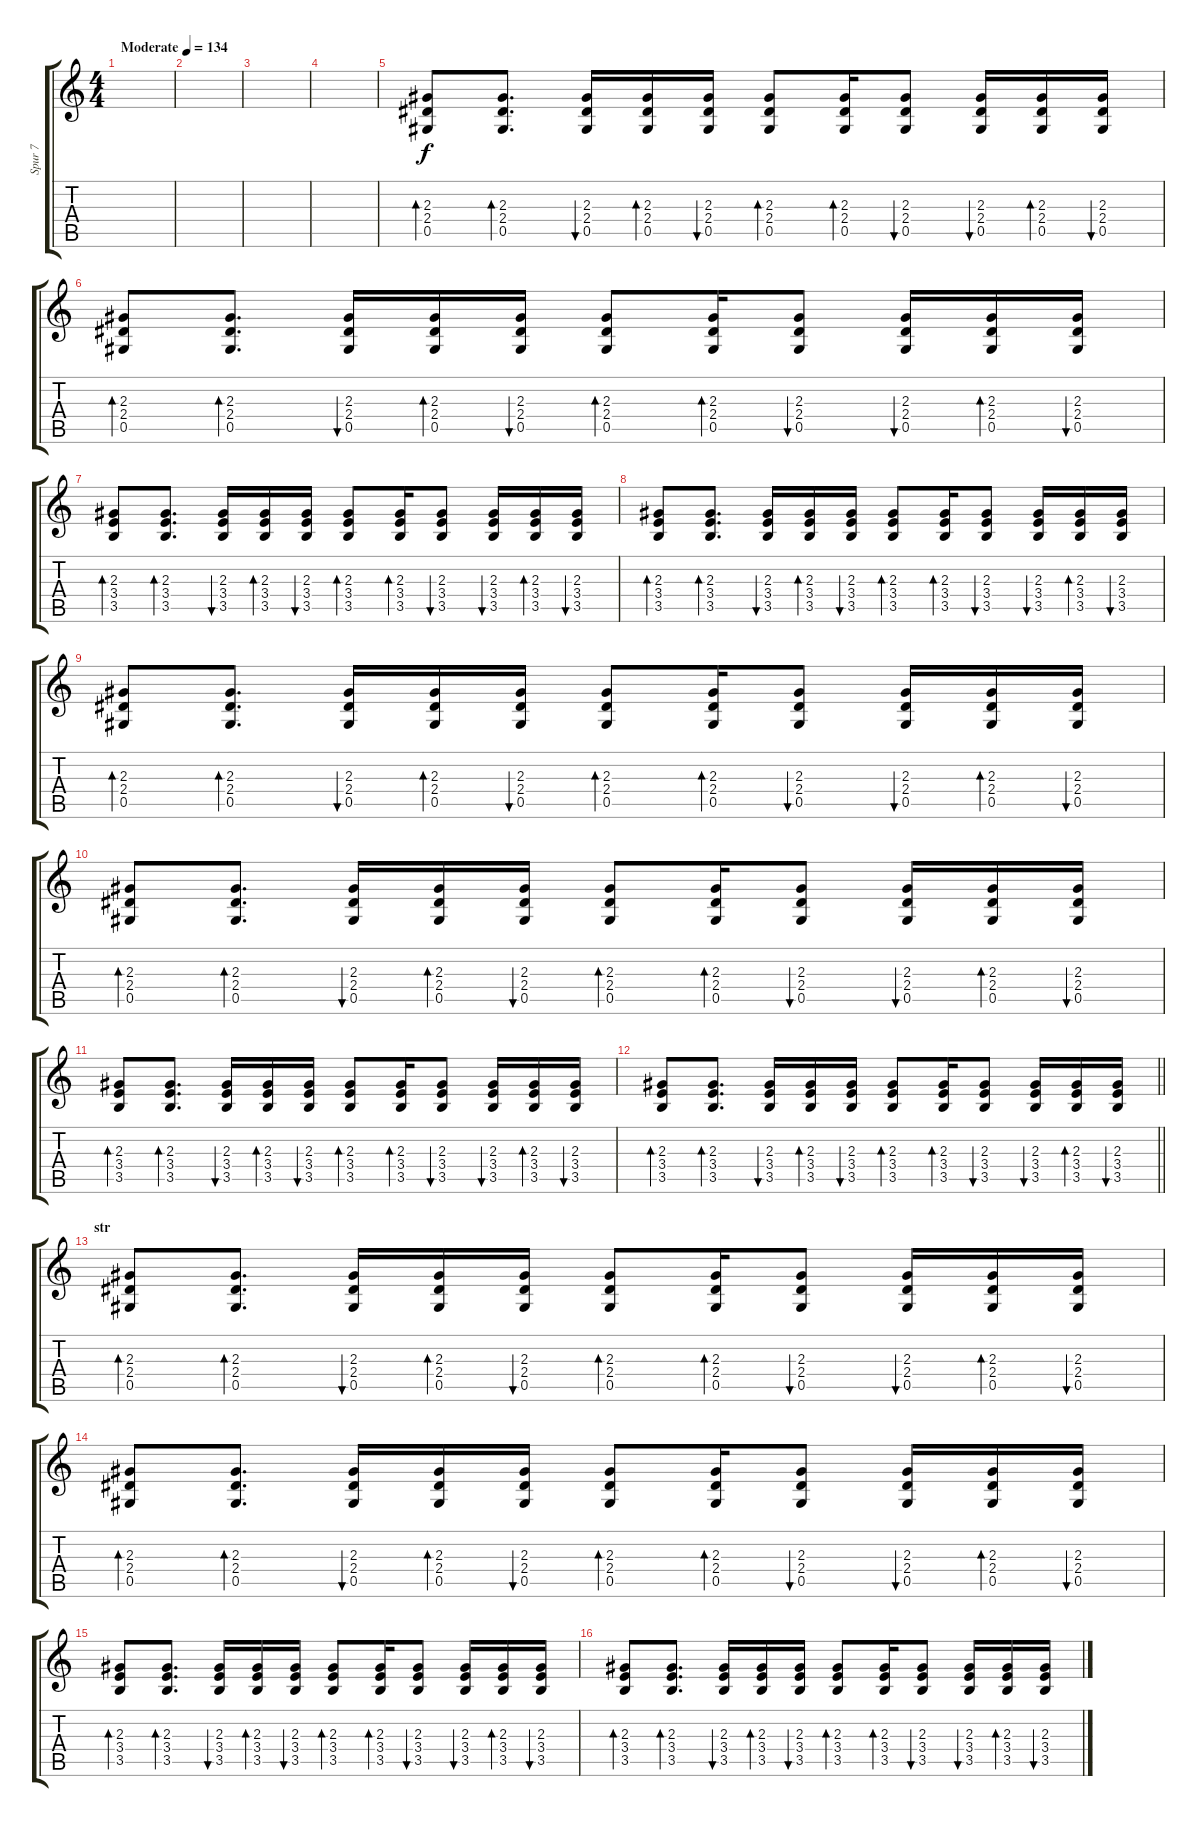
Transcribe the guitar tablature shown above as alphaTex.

\track ("Spur 7" "Spur 7") {instrument overdrivenguitar}
\staff {score tabs}
\tuning (Eb4 Bb3 Gb3 Db3 Ab2 Eb2) {hide}
\ts (4 4)
\tempo (134 "Moderate")
\clef g2
\ks c
|
|
|
|
(2.3 2.4 0.5).8{bd 30} (2.3 2.4 0.5).8{d bd 30} (2.3 2.4 0.5).16{bu 30} (2.3 2.4 0.5).16{bd 30} (2.3 2.4 0.5).16{bu 30} (2.3 2.4 0.5).8{bd 30} (2.3 2.4 0.5).16{bd 30} (2.3 2.4 0.5).8{bu 30} (2.3 2.4 0.5).16{bu 30} (2.3 2.4 0.5).16{bd 30} (2.3 2.4 0.5).16{bu 30} |
(2.3 2.4 0.5).8{bd 30} (2.3 2.4 0.5).8{d bd 30} (2.3 2.4 0.5).16{bu 30} (2.3 2.4 0.5).16{bd 30} (2.3 2.4 0.5).16{bu 30} (2.3 2.4 0.5).8{bd 30} (2.3 2.4 0.5).16{bd 30} (2.3 2.4 0.5).8{bu 30} (2.3 2.4 0.5).16{bu 30} (2.3 2.4 0.5).16{bd 30} (2.3 2.4 0.5).16{bu 30} |
(2.3 3.4 3.5).8{bd 30} (2.3 3.4 3.5).8{d bd 30} (2.3 3.4 3.5).16{bu 30} (2.3 3.4 3.5).16{bd 30} (2.3 3.4 3.5).16{bu 30} (2.3 3.4 3.5).8{bd 30} (2.3 3.4 3.5).16{bd 30} (2.3 3.4 3.5).8{bu 30} (2.3 3.4 3.5).16{bu 30} (2.3 3.4 3.5).16{bd 30} (2.3 3.4 3.5).16{bu 30} |
(2.3 3.4 3.5).8{bd 30} (2.3 3.4 3.5).8{d bd 30} (2.3 3.4 3.5).16{bu 30} (2.3 3.4 3.5).16{bd 30} (2.3 3.4 3.5).16{bu 30} (2.3 3.4 3.5).8{bd 30} (2.3 3.4 3.5).16{bd 30} (2.3 3.4 3.5).8{bu 30} (2.3 3.4 3.5).16{bu 30} (2.3 3.4 3.5).16{bd 30} (2.3 3.4 3.5).16{bu 30} |
(2.3 2.4 0.5).8{bd 30} (2.3 2.4 0.5).8{d bd 30} (2.3 2.4 0.5).16{bu 30} (2.3 2.4 0.5).16{bd 30} (2.3 2.4 0.5).16{bu 30} (2.3 2.4 0.5).8{bd 30} (2.3 2.4 0.5).16{bd 30} (2.3 2.4 0.5).8{bu 30} (2.3 2.4 0.5).16{bu 30} (2.3 2.4 0.5).16{bd 30} (2.3 2.4 0.5).16{bu 30} |
(2.3 2.4 0.5).8{bd 30} (2.3 2.4 0.5).8{d bd 30} (2.3 2.4 0.5).16{bu 30} (2.3 2.4 0.5).16{bd 30} (2.3 2.4 0.5).16{bu 30} (2.3 2.4 0.5).8{bd 30} (2.3 2.4 0.5).16{bd 30} (2.3 2.4 0.5).8{bu 30} (2.3 2.4 0.5).16{bu 30} (2.3 2.4 0.5).16{bd 30} (2.3 2.4 0.5).16{bu 30} |
(2.3 3.4 3.5).8{bd 30} (2.3 3.4 3.5).8{d bd 30} (2.3 3.4 3.5).16{bu 30} (2.3 3.4 3.5).16{bd 30} (2.3 3.4 3.5).16{bu 30} (2.3 3.4 3.5).8{bd 30} (2.3 3.4 3.5).16{bd 30} (2.3 3.4 3.5).8{bu 30} (2.3 3.4 3.5).16{bu 30} (2.3 3.4 3.5).16{bd 30} (2.3 3.4 3.5).16{bu 30} |
\barLineRight lightlight
(2.3 3.4 3.5).8{bd 30} (2.3 3.4 3.5).8{d bd 30} (2.3 3.4 3.5).16{bu 30} (2.3 3.4 3.5).16{bd 30} (2.3 3.4 3.5).16{bu 30} (2.3 3.4 3.5).8{bd 30} (2.3 3.4 3.5).16{bd 30} (2.3 3.4 3.5).8{bu 30} (2.3 3.4 3.5).16{bu 30} (2.3 3.4 3.5).16{bd 30} (2.3 3.4 3.5).16{bu 30} |
\section ("" "str")
(2.3 2.4 0.5).8{bd 30} (2.3 2.4 0.5).8{d bd 30} (2.3 2.4 0.5).16{bu 30} (2.3 2.4 0.5).16{bd 30} (2.3 2.4 0.5).16{bu 30} (2.3 2.4 0.5).8{bd 30} (2.3 2.4 0.5).16{bd 30} (2.3 2.4 0.5).8{bu 30} (2.3 2.4 0.5).16{bu 30} (2.3 2.4 0.5).16{bd 30} (2.3 2.4 0.5).16{bu 30} |
(2.3 2.4 0.5).8{bd 30} (2.3 2.4 0.5).8{d bd 30} (2.3 2.4 0.5).16{bu 30} (2.3 2.4 0.5).16{bd 30} (2.3 2.4 0.5).16{bu 30} (2.3 2.4 0.5).8{bd 30} (2.3 2.4 0.5).16{bd 30} (2.3 2.4 0.5).8{bu 30} (2.3 2.4 0.5).16{bu 30} (2.3 2.4 0.5).16{bd 30} (2.3 2.4 0.5).16{bu 30} |
(2.3 3.4 3.5).8{bd 30} (2.3 3.4 3.5).8{d bd 30} (2.3 3.4 3.5).16{bu 30} (2.3 3.4 3.5).16{bd 30} (2.3 3.4 3.5).16{bu 30} (2.3 3.4 3.5).8{bd 30} (2.3 3.4 3.5).16{bd 30} (2.3 3.4 3.5).8{bu 30} (2.3 3.4 3.5).16{bu 30} (2.3 3.4 3.5).16{bd 30} (2.3 3.4 3.5).16{bu 30} |
(2.3 3.4 3.5).8{bd 30} (2.3 3.4 3.5).8{d bd 30} (2.3 3.4 3.5).16{bu 30} (2.3 3.4 3.5).16{bd 30} (2.3 3.4 3.5).16{bu 30} (2.3 3.4 3.5).8{bd 30} (2.3 3.4 3.5).16{bd 30} (2.3 3.4 3.5).8{bu 30} (2.3 3.4 3.5).16{bu 30} (2.3 3.4 3.5).16{bd 30} (2.3 3.4 3.5).16{bu 30}
